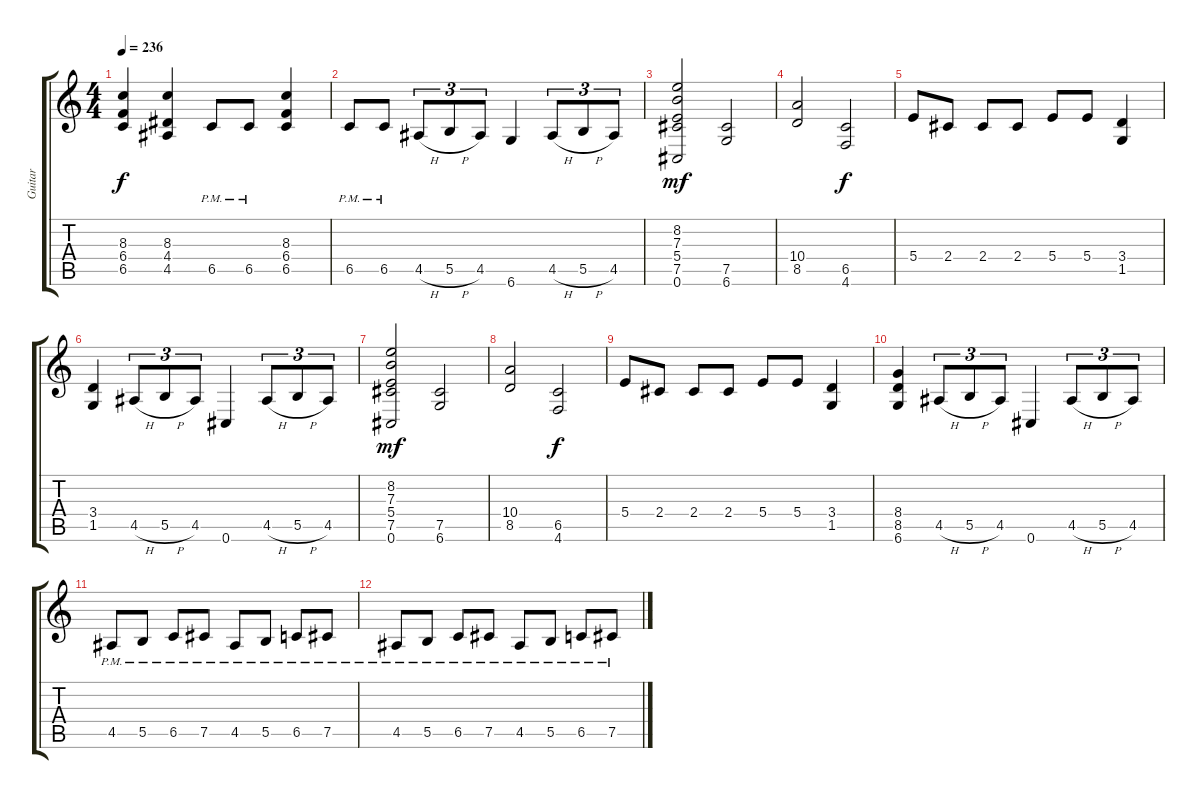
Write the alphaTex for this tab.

\track ("Guitar" "Guitar") {instrument distortionguitar}
\staff {score tabs}
\tuning (Db4 Ab3 E3 B2 Gb2 Db2) {hide}
\ts (4 4)
\tempo 236
\clef g2
\ks c
(8.3 6.4 6.5).4{dy f} (8.3 4.4 4.5).4 6.5{pm}.8 6.5{pm}.8 (8.3 6.4 6.5).4 |
6.5{pm}.8 6.5{pm}.8 4.5{h}.8{tu (3 2)} 5.5{h}.8{tu (3 2)} 4.5.8{tu (3 2)} 6.6.4 4.5{h}.8{tu (3 2)} 5.5{h}.8{tu (3 2)} 4.5.8{tu (3 2)} |
(8.2 7.3 5.4 7.5 0.6).2{dy mf} (7.5 6.6).2 |
(10.4 8.5).2 (6.5 4.6).2{dy f} |
5.4.8 2.4.8 2.4.8 2.4.8 5.4.8 5.4.8 (3.4 1.5).4 |
(3.4 1.5).4 4.5{h}.8{tu (3 2)} 5.5{h}.8{tu (3 2)} 4.5.8{tu (3 2)} 0.6.4 4.5{h}.8{tu (3 2)} 5.5{h}.8{tu (3 2)} 4.5.8{tu (3 2)} |
(8.2 7.3 5.4 7.5 0.6).2{dy mf} (7.5 6.6).2 |
(10.4 8.5).2 (6.5 4.6).2{dy f} |
5.4.8 2.4.8 2.4.8 2.4.8 5.4.8 5.4.8 (3.4 1.5).4 |
(8.4 8.5 6.6).4 4.5{h}.8{tu (3 2)} 5.5{h}.8{tu (3 2)} 4.5.8{tu (3 2)} 0.6.4 4.5{h}.8{tu (3 2)} 5.5{h}.8{tu (3 2)} 4.5.8{tu (3 2)} |
4.5{pm}.8 5.5{pm}.8 6.5{pm}.8 7.5{pm}.8 4.5{pm}.8 5.5{pm}.8 6.5{pm}.8 7.5{pm}.8 |
4.5{pm}.8 5.5{pm}.8 6.5{pm}.8 7.5{pm}.8 4.5{pm}.8 5.5{pm}.8 6.5{pm}.8 7.5{pm}.8
